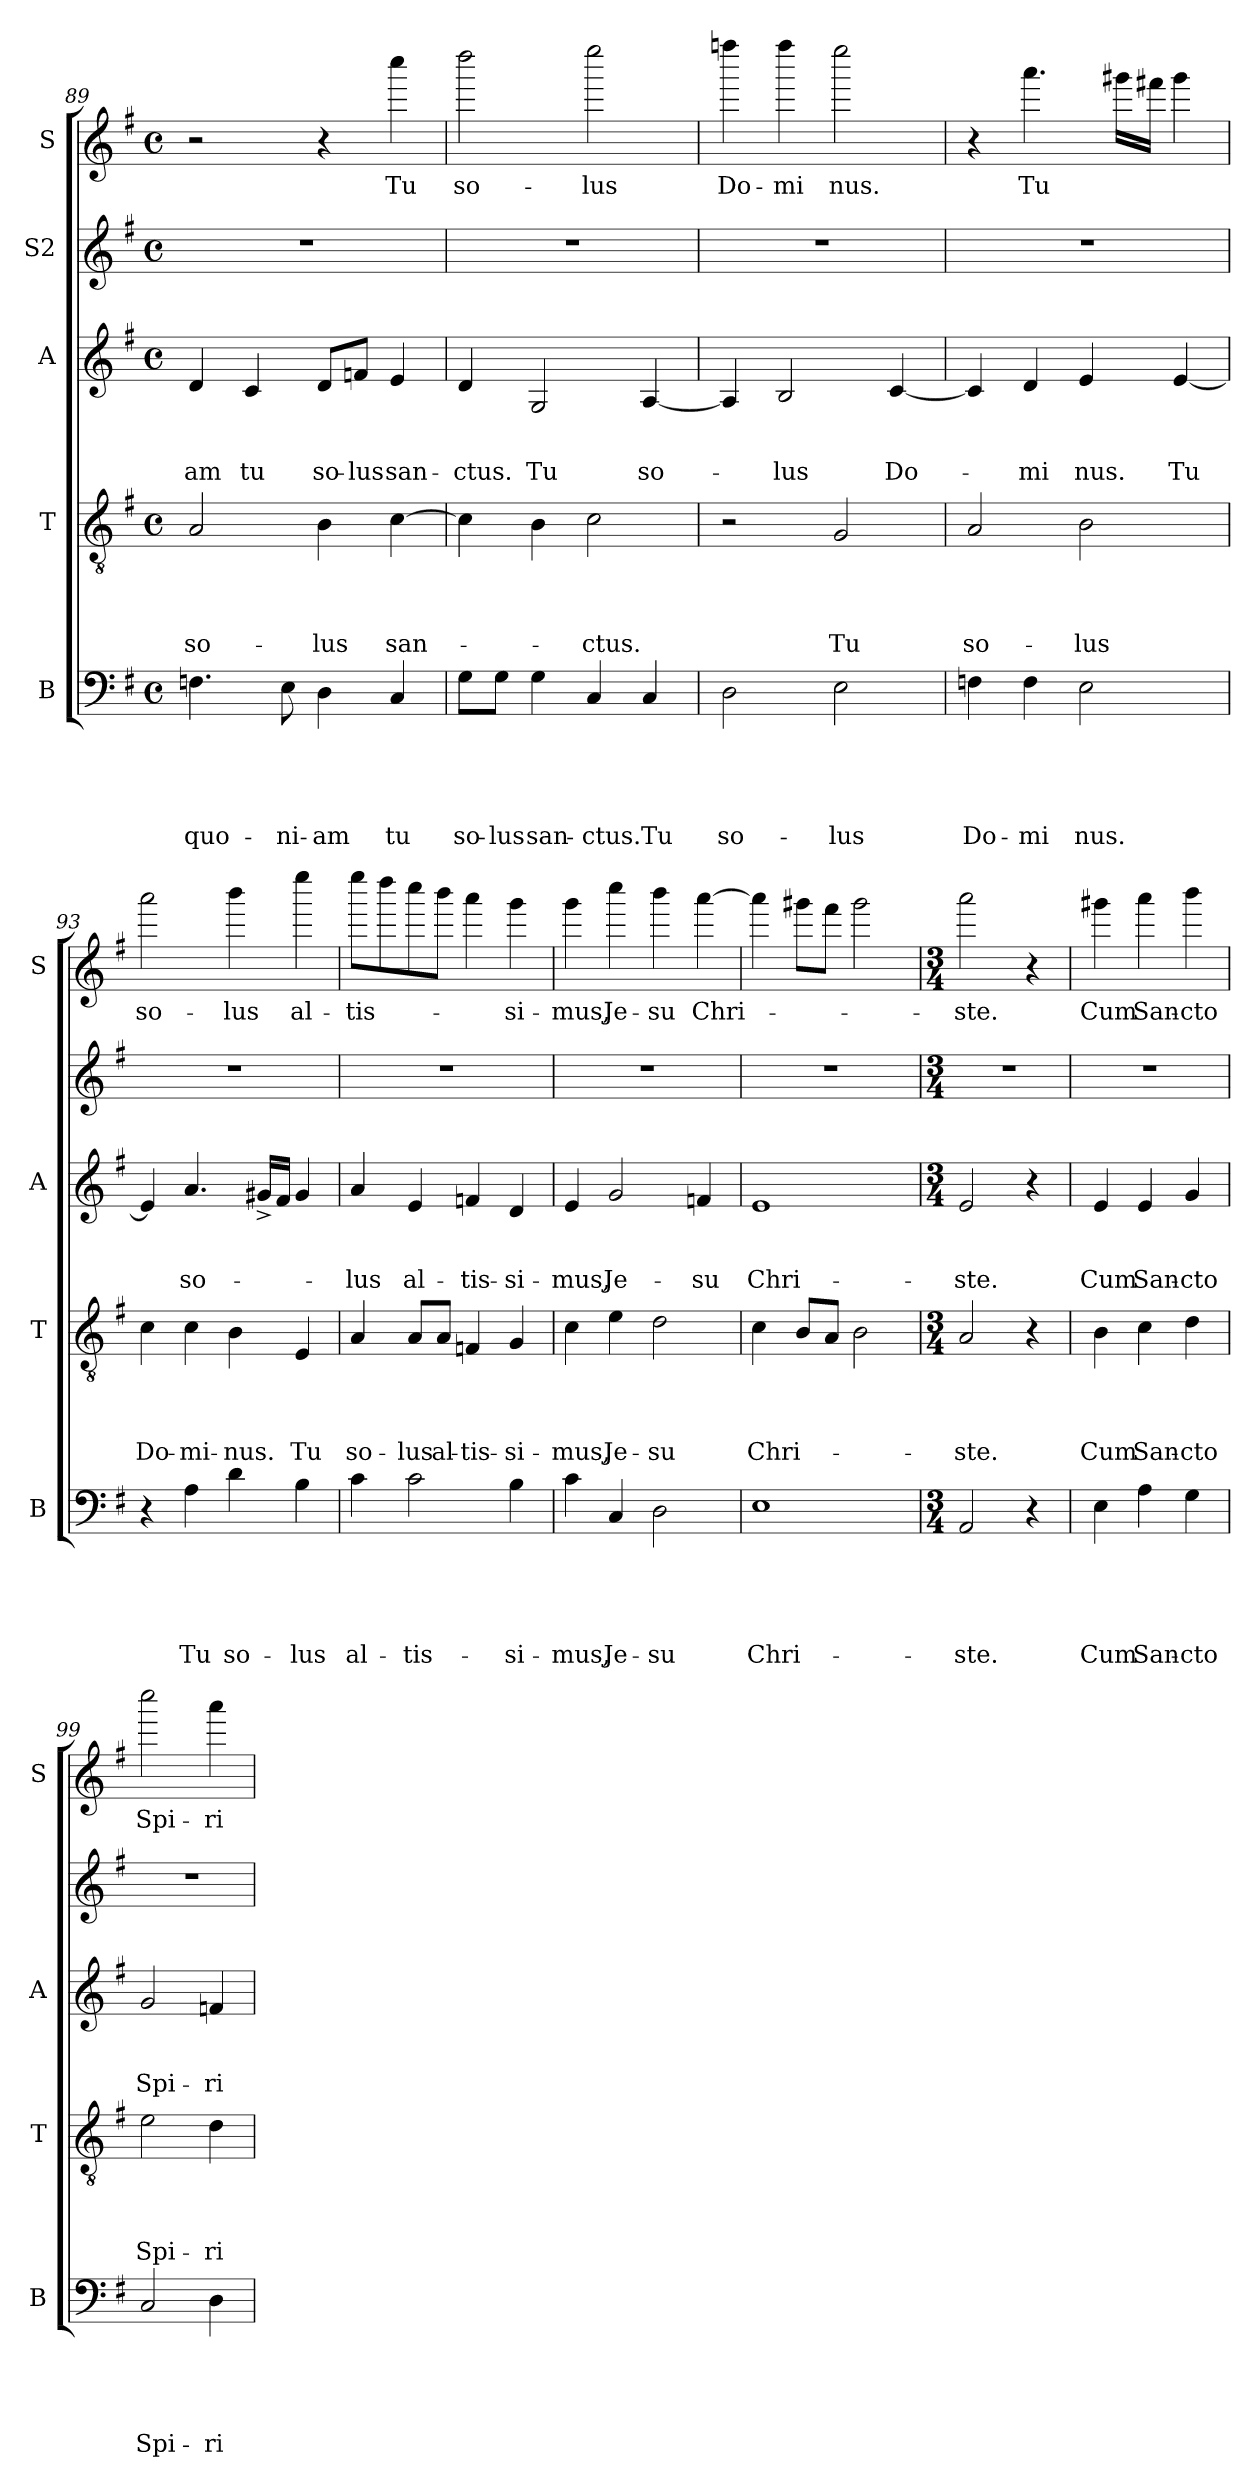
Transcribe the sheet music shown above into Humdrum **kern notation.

**kern	**text	**text	**text	**text	**text	**kern	**text	**text	**text	**text	**kern	**text	**text	**text	**kern	**kern	**text
*part5	*part5	*part5	*part5	*part5	*part5	*part4	*part4	*part4	*part4	*part4	*part3	*part3	*part3	*part3	*part2	*part1	*part1
*staff5	*staff5	*staff5	*staff5	*staff5	*staff5	*staff4	*staff4	*staff4	*staff4	*staff4	*staff3	*staff3	*staff3	*staff3	*staff2	*staff1	*staff1
*I"B	*	*	*	*	*	*I"T	*	*	*	*	*I"A	*	*	*	*I"S2	*I"S	*
*I'B	*	*	*	*	*	*I'T	*	*	*	*	*I'A	*	*	*	*	*I'S	*
*clefF4	*	*	*	*	*	*clefGv2	*	*	*	*	*clefG2	*	*	*	*clefG2	*clefG2	*
*k[f#]	*	*	*	*	*	*k[f#]	*	*	*	*	*k[f#]	*	*	*	*k[f#]	*k[f#]	*
*G:	*	*	*	*	*	*G:	*	*	*	*	*G:	*	*	*	*G:	*G:	*
*M4/4	*	*	*	*	*	*M4/4	*	*	*	*	*M4/4	*	*	*	*M4/4	*M4/4	*
*met(c)	*	*	*	*	*	*met(c)	*	*	*	*	*met(c)	*	*	*	*met(c)	*met(c)	*
=89	=89	=89	=89	=89	=89	=89	=89	=89	=89	=89	=89	=89	=89	=89	=89	=89	=89
!	!	!	!	!	!LO:LY:b	!	!	!	!	!LO:LY:b	!	!	!	!LO:LY:b	!	!	!
4.Fn\	.	.	.	.	quo-	2A/	.	.	.	so-	4d/	.	.	-am	1r	2r	.
!	!	!	!	!	!	!	!	!	!	!	!	!	!	!LO:LY:b	!	!	!
.	.	.	.	.	.	.	.	.	.	.	4c/	.	.	tu	.	.	.
!	!	!	!	!	!LO:LY:b	!	!	!	!	!	!	!	!	!	!	!	!
8E\	.	.	.	.	-ni-	.	.	.	.	.	.	.	.	.	.	.	.
!	!	!	!	!	!LO:LY:b:rj	!	!	!	!	!LO:LY:b	!	!	!	!LO:LY:b	!	!	!
4D\	.	.	.	.	-am	4B\	.	.	.	-lus	8d/L	.	.	so-	.	4r	.
!	!	!	!	!	!	!	!	!	!	!	!	!	!	!LO:LY:b:rj	!	!	!
.	.	.	.	.	.	.	.	.	.	.	8fn/J	.	.	-lus	.	.	.
!	!	!	!	!	!LO:LY:b	!	!	!	!	!LO:LY:b	!	!	!	!LO:LY:b	!	!	!LO:LY:b
4C/	.	.	.	.	tu	[>4c\	.	.	.	san-	4e/	.	.	san-	.	4cccc\	Tu
=90	=90	=90	=90	=90	=90	=90	=90	=90	=90	=90	=90	=90	=90	=90	=90	=90	=90
!	!	!	!	!	!LO:LY:b	!	!	!	!	!	!	!	!	!LO:LY:b	!	!	!LO:LY:b
8G\L	.	.	.	.	so-	4c\]	.	.	.	.	4d/	.	.	-ctus.	1r	2dddd\	so-
!	!	!	!	!	!LO:LY:b:rj	!	!	!	!	!	!	!	!	!	!	!	!
8G\J	.	.	.	.	-lus	.	.	.	.	.	.	.	.	.	.	.	.
!	!	!	!	!	!LO:LY:b	!	!	!	!	!	!	!	!	!LO:LY:b	!	!	!
4G\	.	.	.	.	san-	4B\	.	.	.	.	2G/	.	.	Tu	.	.	.
!	!	!	!	!	!LO:LY:b	!	!	!	!	!LO:LY:b	!	!	!	!	!	!	!LO:LY:b
4C/	.	.	.	.	-ctus.Tu	2c\	.	.	.	-ctus.	.	.	.	.	.	2eeee\	-lus
!	!	!	!	!	!	!	!	!	!	!	!	!	!	!LO:LY:b	!	!	!
4C/	.	.	.	.	.	.	.	.	.	.	[<4A/	.	.	so-	.	.	.
=91	=91	=91	=91	=91	=91	=91	=91	=91	=91	=91	=91	=91	=91	=91	=91	=91	=91
!	!	!	!	!	!LO:LY:b	!	!	!	!	!	!	!	!	!	!	!	!LO:LY:b
2D\	.	.	.	.	so-	2r	.	.	.	.	4A/]	.	.	.	1r	4ffffn\	Do-
!	!	!	!	!	!	!	!	!	!	!	!	!	!	!LO:LY:b	!	!	!LO:LY:b:rj
.	.	.	.	.	.	.	.	.	.	.	2B/	.	.	-lus	.	4ffff\	-mi
!	!	!	!	!	!LO:LY:b	!	!	!	!	!LO:LY:b	!	!	!	!	!	!	!LO:LY:b
2E\	.	.	.	.	-lus	2G/	.	.	.	Tu	.	.	.	.	.	2eeee\	nus.
!	!	!	!	!	!	!	!	!	!	!	!	!	!	!LO:LY:b	!	!	!
.	.	.	.	.	.	.	.	.	.	.	[<4c/	.	.	Do-	.	.	.
=92	=92	=92	=92	=92	=92	=92	=92	=92	=92	=92	=92	=92	=92	=92	=92	=92	=92
!	!	!	!	!	!LO:LY:b	!	!	!	!	!LO:LY:b	!	!	!	!	!	!	!
4Fn\	.	.	.	.	Do-	2A/	.	.	.	so-	4c/]	.	.	.	1r	4r	.
!	!	!	!	!	!LO:LY:b:rj	!	!	!	!	!	!	!	!	!LO:LY:b	!	!	!LO:LY:b
4F\	.	.	.	.	-mi	.	.	.	.	.	4d/	.	.	-mi	.	4.aaa\	Tu
!	!	!	!	!	!LO:LY:b	!	!	!	!	!LO:LY:b	!	!	!	!LO:LY:b	!	!	!
2E\	.	.	.	.	nus.	2B\	.	.	.	-lus	4e/	.	.	nus.	.	.	.
.	.	.	.	.	.	.	.	.	.	.	.	.	.	.	.	16ggg#X\LL	.
.	.	.	.	.	.	.	.	.	.	.	.	.	.	.	.	16fff#X\JJ	.
!	!	!	!	!	!	!	!	!	!	!	!	!	!	!LO:LY:b	!	!	!
.	.	.	.	.	.	.	.	.	.	.	[<4e/	.	.	Tu	.	4ggg#\	.
!!LO:LB:g=z
=93	=93	=93	=93	=93	=93	=93	=93	=93	=93	=93	=93	=93	=93	=93	=93	=93	=93
!	!	!	!	!	!	!	!	!	!	!LO:LY:b	!	!	!	!	!	!	!LO:LY:b
4r	.	.	.	.	.	4c\	.	.	.	Do-	4e/]	.	.	.	1r	2aaa\	so-
!	!	!	!	!	!LO:LY:b	!	!	!	!	!LO:LY:b	!	!	!	!LO:LY:b	!	!	!
4A\	.	.	.	.	Tu	4c\	.	.	.	-mi-	4.a/	.	.	so-	.	.	.
!	!	!	!	!	!LO:LY:b	!	!	!	!	!LO:LY:b	!	!	!	!	!	!	!LO:LY:b
4d\	.	.	.	.	so-	4B\	.	.	.	-nus.	.	.	.	.	.	4bbb\	-lus
.	.	.	.	.	.	.	.	.	.	.	16g#X^</LL	.	.	.	.	.	.
.	.	.	.	.	.	.	.	.	.	.	16f#/JJ	.	.	.	.	.	.
!	!	!	!	!	!LO:LY:b	!	!	!	!	!LO:LY:b	!	!	!	!	!	!	!LO:LY:b
4B\	.	.	.	.	-lus	4E/	.	.	.	Tu	4g#/	.	.	.	.	4eeee\	al-
=94	=94	=94	=94	=94	=94	=94	=94	=94	=94	=94	=94	=94	=94	=94	=94	=94	=94
!	!	!	!	!	!LO:LY:b	!	!	!	!	!LO:LY:b	!	!	!	!LO:LY:b	!	!	!LO:LY:b
4c\	.	.	.	.	al-	4A/	.	.	.	so-	4a/	.	.	-lus	1r	8eeee\L	-tis-
.	.	.	.	.	.	.	.	.	.	.	.	.	.	.	.	8dddd\	.
!	!	!	!	!	!LO:LY:b	!	!	!	!	!LO:LY:b	!	!	!	!LO:LY:b	!	!	!
2c\	.	.	.	.	-tis-	8A/L	.	.	.	-lus	4e/	.	.	al-	.	8cccc\	.
!	!	!	!	!	!	!	!	!	!	!LO:LY:b	!	!	!	!	!	!	!
.	.	.	.	.	.	8A/J	.	.	.	al-	.	.	.	.	.	8bbb\J	.
!	!	!	!	!	!	!	!	!	!	!LO:LY:b:rj	!	!	!	!LO:LY:b	!	!	!
.	.	.	.	.	.	4Fn/	.	.	.	-tis-	4fn/	.	.	-tis-	.	4aaa\	.
!	!	!	!	!	!LO:LY:b	!	!	!	!	!LO:LY:b	!	!	!	!LO:LY:b	!	!	!LO:LY:b
4B\	.	.	.	.	-si-	4G/	.	.	.	-si-	4d/	.	.	-si-	.	4ggg\	-si-
=95	=95	=95	=95	=95	=95	=95	=95	=95	=95	=95	=95	=95	=95	=95	=95	=95	=95
!	!	!	!	!	!LO:LY:b	!	!	!	!	!LO:LY:b	!	!	!	!LO:LY:b	!	!	!LO:LY:b
4c\	.	.	.	.	-mus,	4c\	.	.	.	-mus,	4e/	.	.	-mus,	1r	4ggg\	-mus,
!	!	!	!	!	!LO:LY:b	!	!	!	!	!LO:LY:b	!	!	!	!LO:LY:b	!	!	!LO:LY:b
4C/	.	.	.	.	Je-	4e\	.	.	.	Je-	2g/	.	.	Je-	.	4cccc\	Je-
!	!	!	!	!	!LO:LY:b	!	!	!	!	!LO:LY:b	!	!	!	!	!	!	!LO:LY:b
2D\	.	.	.	.	-su	2d\	.	.	.	-su	.	.	.	.	.	4bbb\	-su
!	!	!	!	!	!	!	!	!	!	!	!	!	!	!LO:LY:b	!	!	!LO:LY:b
.	.	.	.	.	.	.	.	.	.	.	4fn/	.	.	-su	.	[<4aaa\	Chri-
=96	=96	=96	=96	=96	=96	=96	=96	=96	=96	=96	=96	=96	=96	=96	=96	=96	=96
!	!	!	!	!	!LO:LY:b	!	!	!	!	!LO:LY:b	!	!	!	!LO:LY:b	!	!	!
1E	.	.	.	.	Chri-	4c\	.	.	.	Chri-	1e	.	.	Chri-	1r	4aaa\]	.
.	.	.	.	.	.	8B/L	.	.	.	.	.	.	.	.	.	8ggg#X\L	.
.	.	.	.	.	.	8A/J	.	.	.	.	.	.	.	.	.	8fff#\J	.
.	.	.	.	.	.	2B\	.	.	.	.	.	.	.	.	.	2ggg#\	.
=97	=97	=97	=97	=97	=97	=97	=97	=97	=97	=97	=97	=97	=97	=97	=97	=97	=97
*M3/4	*	*	*	*	*	*M3/4	*	*	*	*	*M3/4	*	*	*	*M3/4	*M3/4	*
!	!	!	!	!	!LO:LY:b	!	!	!	!	!LO:LY:b	!	!	!	!LO:LY:b	!	!	!LO:LY:b
2AA/	.	.	.	.	-ste.	2A/	.	.	.	-ste.	2e/	.	.	-ste.	2.r	2aaa\	-ste.
4r	.	.	.	.	.	4r	.	.	.	.	4r	.	.	.	.	4r	.
=98	=98	=98	=98	=98	=98	=98	=98	=98	=98	=98	=98	=98	=98	=98	=98	=98	=98
!	!	!	!	!	!LO:LY:b	!	!	!	!	!LO:LY:b	!	!	!	!LO:LY:b	!	!	!LO:LY:b
4E\	.	.	.	.	Cum	4B\	.	.	.	Cum	4e/	.	.	Cum	2.r	4ggg#X\	Cum
!	!	!	!	!	!LO:LY:b	!	!	!	!	!LO:LY:b	!	!	!	!LO:LY:b	!	!	!LO:LY:b
4A\	.	.	.	.	San-	4c\	.	.	.	San-	4e/	.	.	San-	.	4aaa\	San-
!	!	!	!	!	!LO:LY:b:rj	!	!	!	!	!LO:LY:b:rj	!	!	!	!LO:LY:b:rj	!	!	!LO:LY:b:rj
4G\	.	.	.	.	-cto	4d\	.	.	.	-cto	4g/	.	.	-cto	.	4bbb\	-cto
!!LO:PB:g=z
=99	=99	=99	=99	=99	=99	=99	=99	=99	=99	=99	=99	=99	=99	=99	=99	=99	=99
!	!	!	!	!	!LO:LY:b	!	!	!	!	!LO:LY:b	!	!	!	!LO:LY:b	!	!	!LO:LY:b
2C/	.	.	.	.	Spi-	2e\	.	.	.	Spi-	2g/	.	.	Spi-	2.r	2cccc\	Spi-
!	!	!	!	!	!LO:LY:b	!	!	!	!	!LO:LY:b	!	!	!	!LO:LY:b	!	!	!LO:LY:b
4D\	.	.	.	.	-ri-	4d\	.	.	.	-ri-	4fn/	.	.	-ri-	.	4aaa\	-ri-
=	=	=	=	=	=	=	=	=	=	=	=	=	=	=	=	=	=
*-	*-	*-	*-	*-	*-	*-	*-	*-	*-	*-	*-	*-	*-	*-	*-	*-	*-
